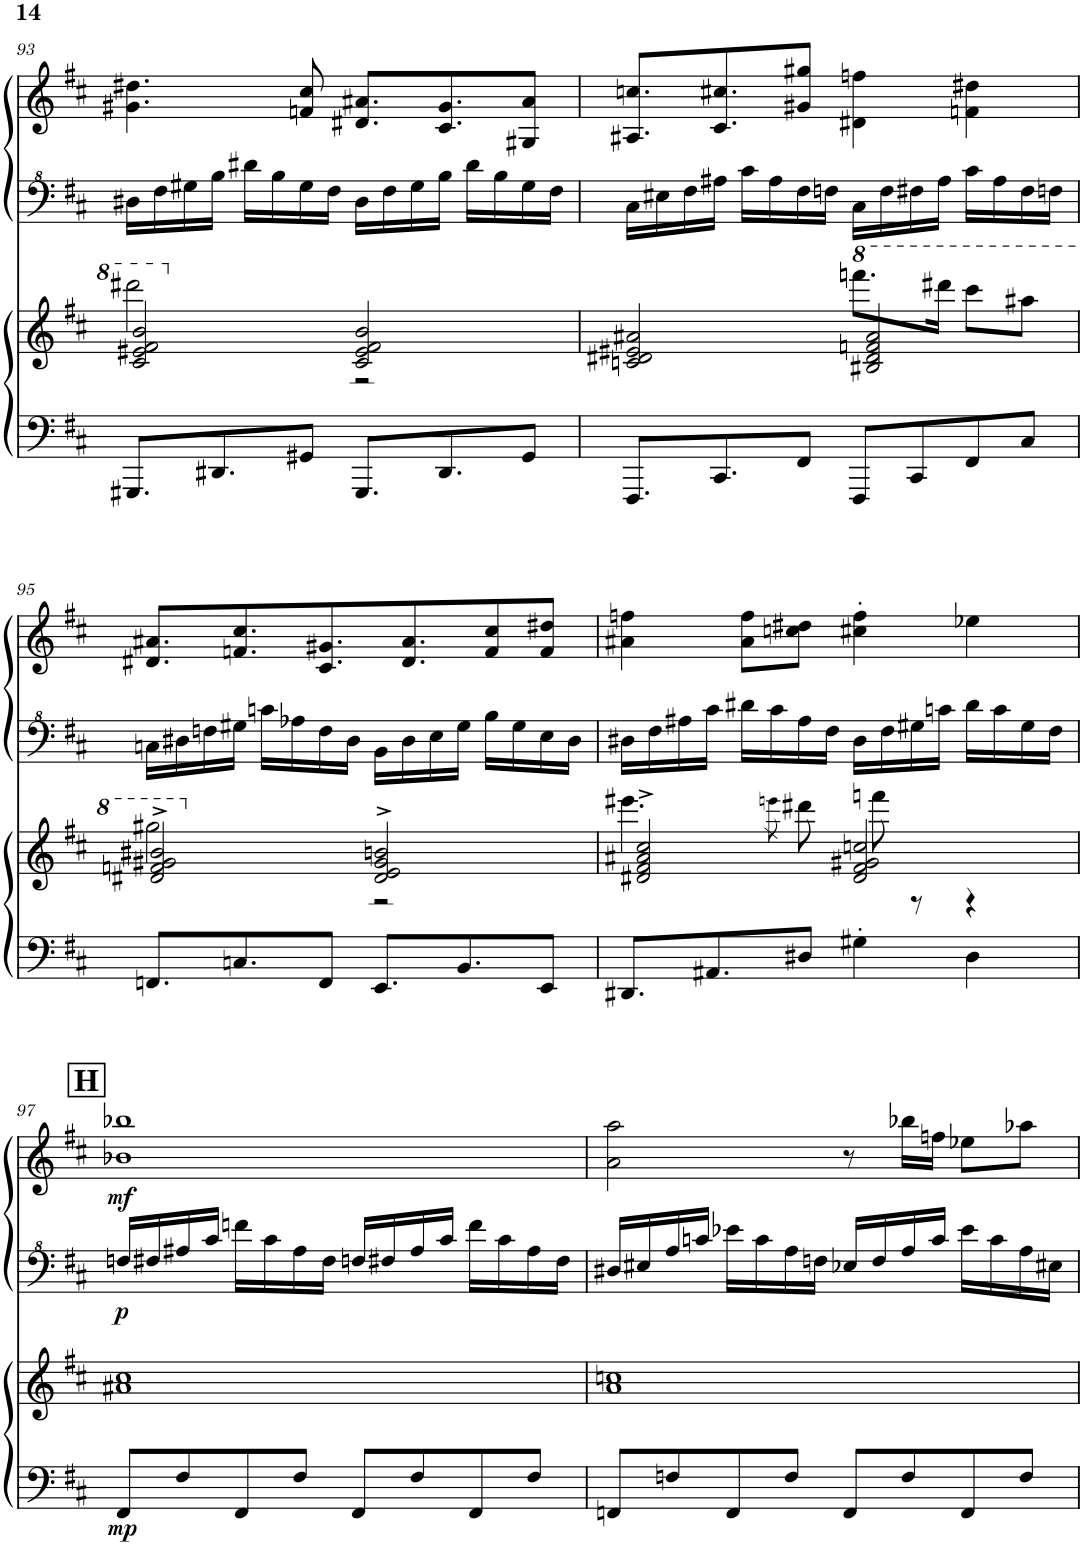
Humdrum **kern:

**kern	**dynam	**kern	**kern	**dynam	**kern	**dynam
*part4	*part4	*part3	*part2	*part2	*part1	*part1
*staff4	*staff4	*staff3	*staff2	*staff2	*staff1	*staff1
*I"ピアノ	*	*I"ピアノ	*I"ピアノ	*	*I"ピアノ	*
!!LO:PB:g=z
*clefF4	*	*clefG2	*clefF^4	*	*clefG2	*
*k[f#c#]	*	*k[f#c#]	*k[f#c#]	*	*k[f#c#]	*
*M4/4	*	*M4/4	*M4/4	*	*M4/4	*
=93	=93	=93	=93	=93	=93	=93
*	*	*^	*	*	*	*
8.GGG#X/L	.	2cc#/ 2ee#X/ 2ff#/ 2bb/	2dddd#X\	16d#X\LL	.	4.g#X\ 4.dd#X\	.
.	.	.	.	16f#\	.	.	.
.	.	.	.	16g#X\	.	.	.
8.DD#X/	.	.	.	16b\JJ	.	.	.
.	.	.	.	16dd#X\LL	.	.	.
.	.	.	.	16b\	.	.	.
8GG#X/J	.	.	.	16g#\	.	8fn/ 8cc#/	.
.	.	.	.	16f#\JJ	.	.	.
8.GGG#/L	.	2c#/ 2e#/ 2f#/ 2b/	2r	16d#\LL	.	8.d#X/ 8.a#X/L	.
.	.	.	.	16f#\	.	.	.
.	.	.	.	16g#\	.	.	.
8.DD#/	.	.	.	16b\JJ	.	8.c#/ 8.g#/	.
.	.	.	.	16dd#\LL	.	.	.
.	.	.	.	16b\	.	.	.
8GG#/J	.	.	.	16g#\	.	8G#X/ 8a#/J	.
.	.	.	.	16f#\JJ	.	.	.
=94	=94	=94	=94	=94	=94	=94	=94
8.FFF#/L	.	2cn/ 2d#X/ 2e#X/ 2a#X/	2ryy	16c#\LL	.	8.A#X/ 8.ccn/L	.
.	.	.	.	16e#X\	.	.	.
.	.	.	.	16f#\	.	.	.
8.CC#/	.	.	.	16a#X\JJ	.	8.c#/ 8.cc#X/	.
.	.	.	.	16cc#\LL	.	.	.
.	.	.	.	16a#\	.	.	.
8FF#/J	.	.	.	16f#\	.	8g#X/ 8gg#X/J	.
.	.	.	.	16fn\JJ	.	.	.
*	*	*8va	*	*	*	*	*
8FFF#/L	.	2b#X/ 2dd#/ 2ffn/ 2aa#/	8.ffffn\L	16c#\LL	.	4d#X\ 4ffn\	.
.	.	.	.	16f\	.	.	.
8CC#/	.	.	.	16f#X\	.	.	.
.	.	.	16dddd#X\Jk	16a#\JJ	.	.	.
8FF#/	.	.	8cccc#\L	16cc#\LL	.	4fn\ 4dd#X\	.
.	.	.	.	16a#\	.	.	.
8C#/J	.	.	8aaa#X\J	16f#\	.	.	.
.	.	.	.	16fn\JJ	.	.	.
!!LO:LB:g=z
=95	=95	=95	=95	=95	=95	=95	=95
8.FFn/L	.	2dd#X/^ 2ffn/^ 2gg#X/^ 2bb#X/^	2ggg#X\	16cn\LL	.	8.d#X/ 8.a#X/L	.
.	.	.	.	16d#X\	.	.	.
.	.	.	.	16fn\	.	.	.
8.Cn/	.	.	.	16g#X\JJ	.	8.fn/ 8.cc#/	.
.	.	.	.	16ccn\LL	.	.	.
.	.	.	.	16a-X\	.	.	.
8FF/J	.	.	.	16f\	.	8.c#/ 8.g#X/	.
.	.	.	.	16d#\JJ	.	.	.
*	*	*X8va	*	*	*	*	*
8.EE/L	.	2d#/^ 2e/^ 2g#/^ 2bn/^	2r	16B\LL	.	.	.
.	.	.	.	16d#\	.	8.d#/ 8.a#/	.
.	.	.	.	16e\	.	.	.
8.BB/	.	.	.	16g#\JJ	.	.	.
.	.	.	.	16b\LL	.	8f/ 8cc#/	.
.	.	.	.	16g#\	.	.	.
8EE/J	.	.	.	16e\	.	8f/ 8dd#X/J	.
.	.	.	.	16d#\JJ	.	.	.
=96	=96	=96	=96	=96	=96	=96	=96
8.DD#X/L	.	2d#X/^ 2f#/^ 2a#X/^ 2cc#/^	4.eee#X\	16d#X\LL	.	4a#X\ 4ffn\	.
.	.	.	.	16f#\	.	.	.
.	.	.	.	16a#X\	.	.	.
8.AA#X/	.	.	.	16cc#\JJ	.	.	.
.	.	.	.	16dd#X\LL	.	8a#\ 8ff\L	.
.	.	.	.	16cc#\	.	.	.
.	.	.	8qeeen\	.	.	.	.
8D#X/J	.	.	8ddd#X\	16a#\	.	8ccn\ 8dd#X\J	.
.	.	.	.	16f#\JJ	.	.	.
4G#X'\	.	2d#/ 2f#/ 2g#X/ 2ccn/	8fffn\	16d#\LL	.	4cc#X\' 4ff\'	.
.	.	.	.	16f#\	.	.	.
.	.	.	8r	16g#X\	.	.	.
.	.	.	.	16ccn\JJ	.	.	.
4D#\	.	.	4r	16dd#\LL	.	4ee-X\	.
.	.	.	.	16cc\	.	.	.
.	.	.	.	16g#\	.	.	.
.	.	.	.	16f#\JJ	.	.	.
*	*	*v	*v	*	*	*	*
!!LO:LB:g=z
!!LO:REH:place=s1:a:B:cj:fs=14:t=H
=97	=97	=97	=97	=97	=97	=97
!	!LO:DY:b	!	!	!LO:DY:b	!	!LO:DY:b
8FF#/L	mp	1a#X 1cc#	16fn/LL	p	1b-X 1bb-X	mf
.	.	.	16f#X/	.	.	.
8F#/	.	.	16a#X/	.	.	.
.	.	.	16cc#/JJ	.	.	.
8FF#/	.	.	16ffn\LL	.	.	.
.	.	.	16cc#\	.	.	.
8F#/J	.	.	16a#\	.	.	.
.	.	.	16f#\JJ	.	.	.
8FF#/L	.	.	16fn/LL	.	.	.
.	.	.	16f#X/	.	.	.
8F#/	.	.	16a#/	.	.	.
.	.	.	16cc#/JJ	.	.	.
8FF#/	.	.	16ff\LL	.	.	.
.	.	.	16cc#\	.	.	.
8F#/J	.	.	16a#\	.	.	.
.	.	.	16f#\JJ	.	.	.
=98	=98	=98	=98	=98	=98	=98
8FFn/L	.	1a 1ccn	16d#X/LL	.	2a\ 2aa\	.
.	.	.	16e#X/	.	.	.
8Fn/	.	.	16a/	.	.	.
.	.	.	16ccn/JJ	.	.	.
8FF/	.	.	16ee-X\LL	.	.	.
.	.	.	16cc\	.	.	.
8F/J	.	.	16a\	.	.	.
.	.	.	16fn\JJ	.	.	.
8FF/L	.	.	16e-X/LL	.	8r	.
.	.	.	16f/	.	.	.
8F/	.	.	16a/	.	16bb-X\LL	.
.	.	.	16cc/JJ	.	16ffn\JJ	.
8FF/	.	.	16ee-\LL	.	8ee-X\L	.
.	.	.	16cc\	.	.	.
8F/J	.	.	16a\	.	8aa-X\J	.
.	.	.	16e#X\JJ	.	.	.
=	=	=	=	=	=	=
*-	*-	*-	*-	*-	*-	*-
